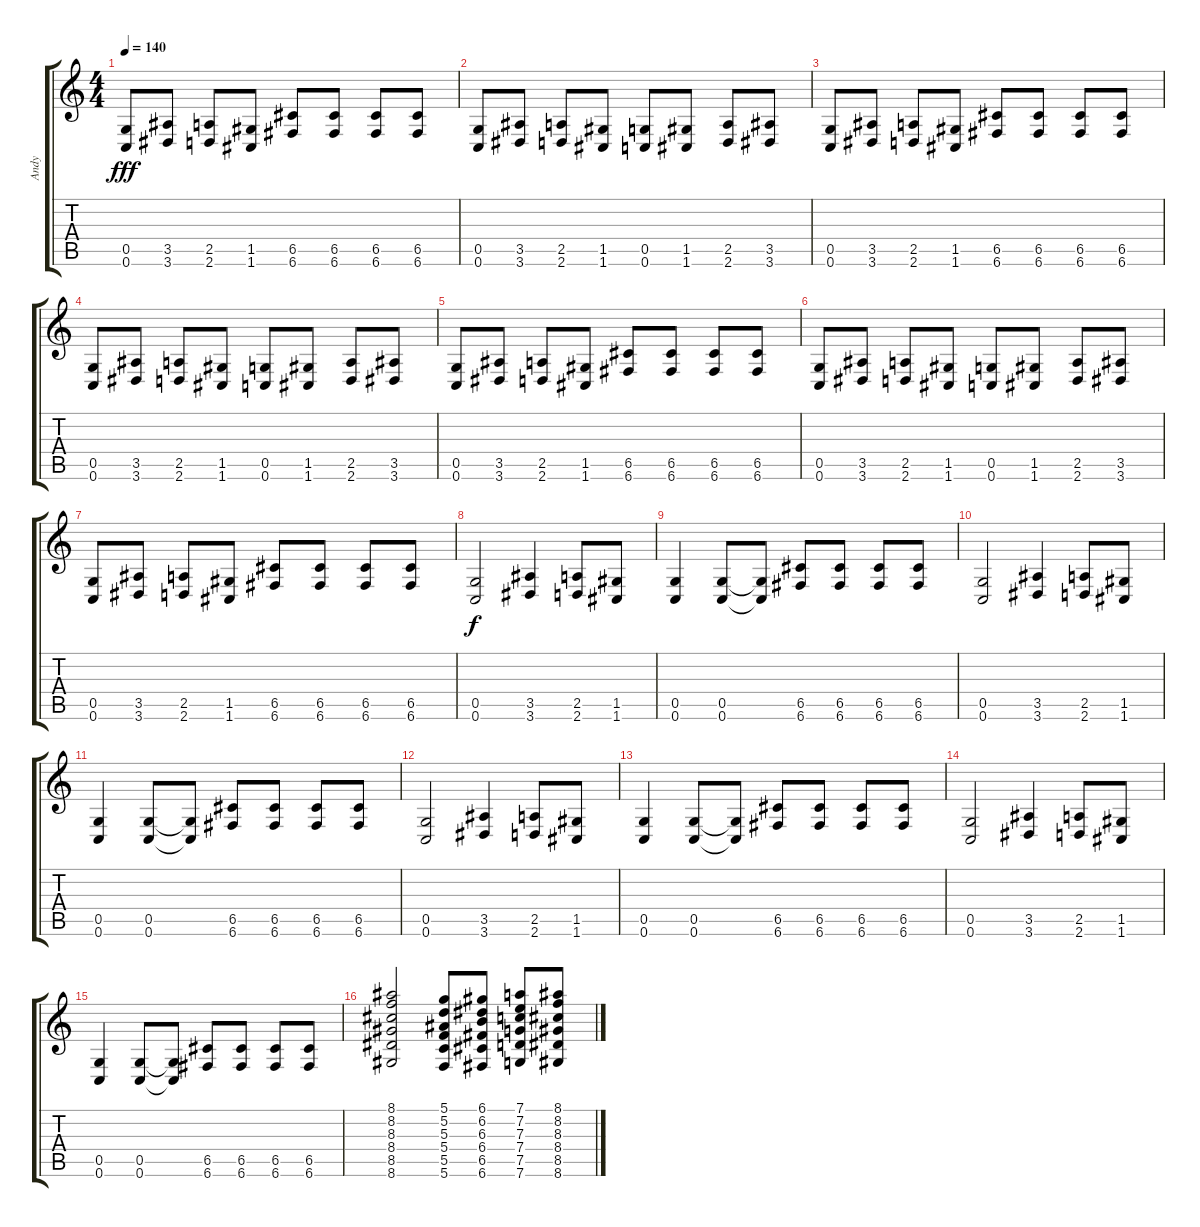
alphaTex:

\track ("Andy" "Andy") {instrument distortionguitar}
\staff {score tabs}
\tuning (D4 A3 F3 C3 G2 C2) {hide}
\ts (4 4)
\tempo 140
\clef g2
\ks c
(0.5 0.6).8{dy fff} (3.5 3.6).8 (2.5 2.6).8 (1.5 1.6).8 (6.5 6.6).8 (6.5 6.6).8 (6.5 6.6).8 (6.5 6.6).8 |
(0.5 0.6).8 (3.5 3.6).8 (2.5 2.6).8 (1.5 1.6).8 (0.5 0.6).8 (1.5 1.6).8 (2.5 2.6).8 (3.5 3.6).8 |
(0.5 0.6).8 (3.5 3.6).8 (2.5 2.6).8 (1.5 1.6).8 (6.5 6.6).8 (6.5 6.6).8 (6.5 6.6).8 (6.5 6.6).8 |
(0.5 0.6).8 (3.5 3.6).8 (2.5 2.6).8 (1.5 1.6).8 (0.5 0.6).8 (1.5 1.6).8 (2.5 2.6).8 (3.5 3.6).8 |
(0.5 0.6).8 (3.5 3.6).8 (2.5 2.6).8 (1.5 1.6).8 (6.5 6.6).8 (6.5 6.6).8 (6.5 6.6).8 (6.5 6.6).8 |
(0.5 0.6).8 (3.5 3.6).8 (2.5 2.6).8 (1.5 1.6).8 (0.5 0.6).8 (1.5 1.6).8 (2.5 2.6).8 (3.5 3.6).8 |
(0.5 0.6).8 (3.5 3.6).8 (2.5 2.6).8 (1.5 1.6).8 (6.5 6.6).8 (6.5 6.6).8 (6.5 6.6).8 (6.5 6.6).8 |
(0.5 0.6).2{dy f} (3.5 3.6).4 (2.5 2.6).8 (1.5 1.6).8 |
(0.5 0.6).4 (0.5 0.6).8 (0.5{t} 0.6{t}).8 (6.5 6.6).8 (6.5 6.6).8 (6.5 6.6).8 (6.5 6.6).8 |
(0.5 0.6).2 (3.5 3.6).4 (2.5 2.6).8 (1.5 1.6).8 |
(0.5 0.6).4 (0.5 0.6).8 (0.5{t} 0.6{t}).8 (6.5 6.6).8 (6.5 6.6).8 (6.5 6.6).8 (6.5 6.6).8 |
(0.5 0.6).2 (3.5 3.6).4 (2.5 2.6).8 (1.5 1.6).8 |
(0.5 0.6).4 (0.5 0.6).8 (0.5{t} 0.6{t}).8 (6.5 6.6).8 (6.5 6.6).8 (6.5 6.6).8 (6.5 6.6).8 |
(0.5 0.6).2 (3.5 3.6).4 (2.5 2.6).8 (1.5 1.6).8 |
(0.5 0.6).4 (0.5 0.6).8 (0.5{t} 0.6{t}).8 (6.5 6.6).8 (6.5 6.6).8 (6.5 6.6).8 (6.5 6.6).8 |
(8.1 8.2 8.3 8.4 8.5 8.6).2 (5.1 5.2 5.3 5.4 5.5 5.6).8 (6.1 6.2 6.3 6.4 6.5 6.6).8 (7.1 7.2 7.3 7.4 7.5 7.6).8 (8.1 8.2 8.3 8.4 8.5 8.6).8
